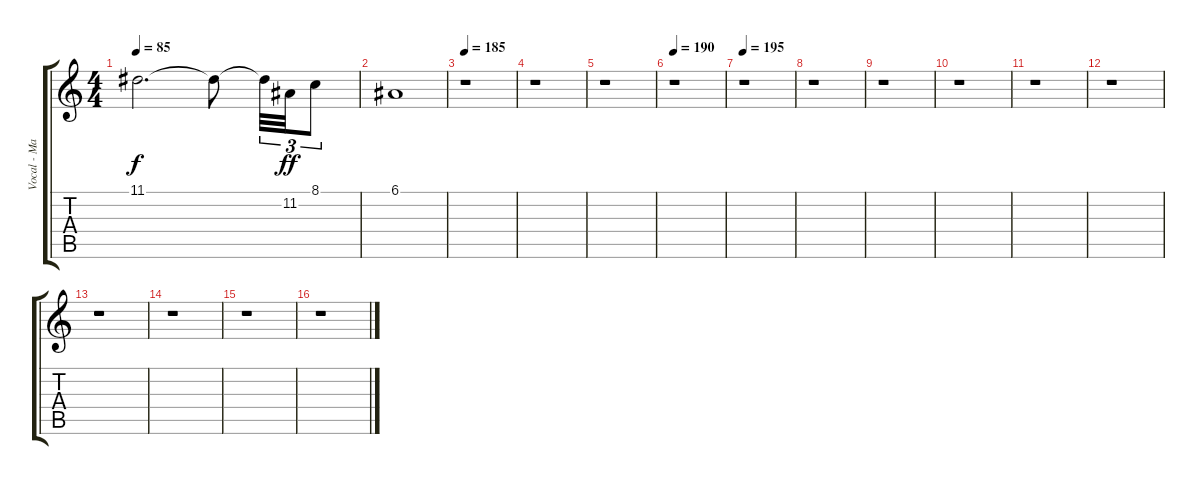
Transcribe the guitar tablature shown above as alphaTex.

\track ("Vocal - Main" "Vocal - Ma") {instrument panflute}
\staff {score tabs}
\tuning (E4 B3 G3 D3 A2 E2) {hide}
\ts (4 4)
\tempo 85
\clef g2
\ks c
11.1{t}.2{d dy f} 11.1{t}.8 11.1{t}.32{tu (3 2)} 11.2.32{tu (3 2) dy ff} 8.1.8{tu (3 2)} |
6.1.1 |
\tempo 185
r.1 |
r.1 |
r.1 |
\tempo 190
r.1 |
\tempo 195
r.1 |
r.1 |
r.1 |
r.1 |
r.1 |
r.1 |
r.1 |
r.1 |
r.1 |
r.1
